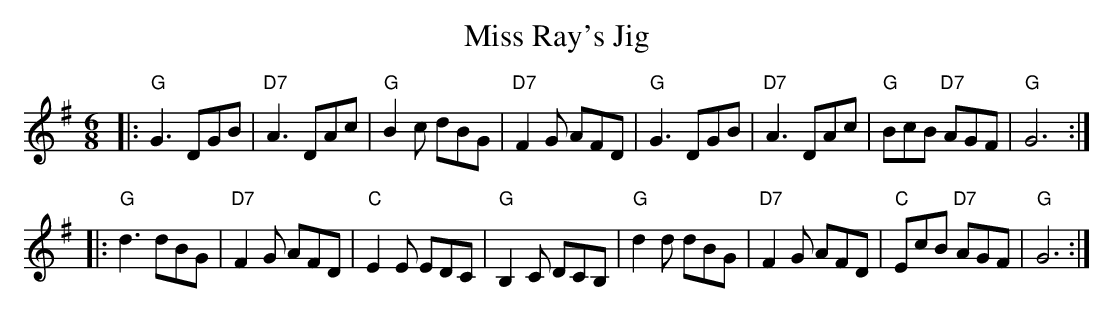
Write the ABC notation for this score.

X:1
T: Miss Ray's Jig
M: 6/8
L: 1/8
K: G
|:\
"G"G3 DGB | "D7"A3 DAc | "G"B2c dBG | "D7"F2G AFD |\
"G"G3 DGB | "D7"A3 DAc | "G"BcB "D7"AGF | "G"G6 :|
|:\
"G"d3 dBG | "D7"F2G AFD | "C"E2E EDC | "G"B,2C DCB, |\
"G"d2d dBG | "D7"F2G AFD | "C"EcB "D7"AGF | "G"G6 :|
